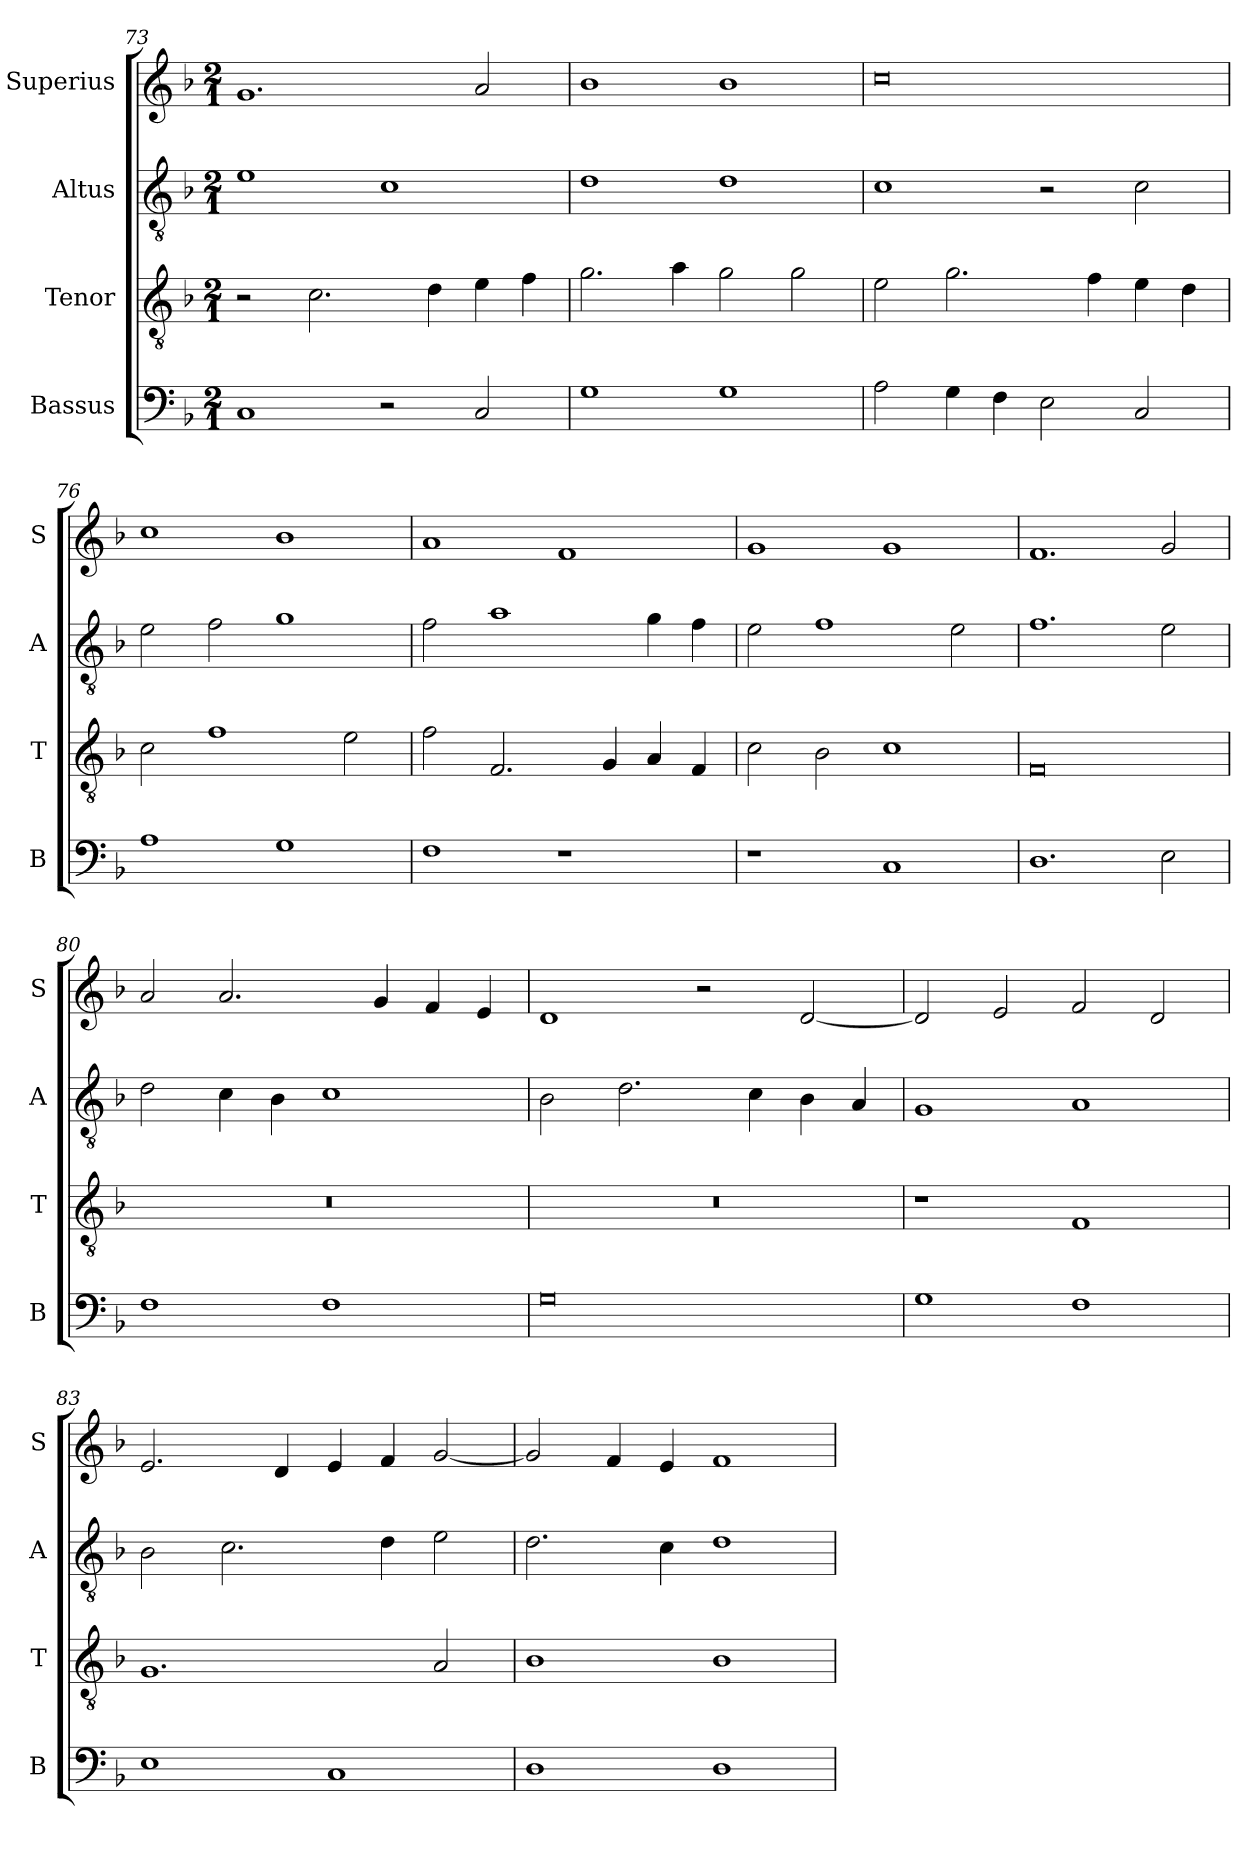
**kern	**kern	**kern	**kern
*part4	*part3	*part2	*part1
*staff4	*staff3	*staff2	*staff1
*I"Bassus	*I"Tenor	*I"Altus	*I"Superius
*I'B	*I'T	*I'A	*I'S
*clefF4	*clefGv2	*clefGv2	*clefG2
*k[b-]	*k[b-]	*k[b-]	*k[b-]
*M2/1	*M2/1	*M2/1	*M2/1
=73	=73	=73	=73
1C	2r	1e	1.g
.	2.c	.	.
2r	.	1c	.
.	4d	.	.
2C	4e	.	2a
.	4f	.	.
=74	=74	=74	=74
1G	2.g	1d	1b-
.	4a	.	.
1G	2g	1d	1b-
.	2g	.	.
!!LO:PB:g=z
=75	=75	=75	=75
2A	2e	1c	0cc
4G	2.g	.	.
4F	.	.	.
2E	.	2r	.
.	4f	.	.
2C	4e	2c	.
.	4d	.	.
=76	=76	=76	=76
1A	2c	2e	1cc
.	1f	2f	.
1G	.	1g	1b-
.	2e	.	.
=77	=77	=77	=77
1F	2f	2f	1a
.	2.F	1a	.
1r	.	.	1f
.	4G	.	.
.	4A	4g	.
.	4F	4f	.
=78	=78	=78	=78
1r	2c	2e	1g
.	2B-	1f	.
1C	1c	.	1g
.	.	2e	.
=79	=79	=79	=79
1.D	0F	1.f	1.f
2E	.	2e	2g
!!LO:LB:g=z
=80	=80	=80	=80
1F	0r	2d	2a
.	.	4c	2.a
.	.	4B-	.
1F	.	1c	.
.	.	.	4g
.	.	.	4f
.	.	.	4e
=81	=81	=81	=81
0G	0r	2B-	1d
.	.	2.d	.
.	.	.	2r
.	.	4c	.
.	.	4B-	[2d
.	.	4A	.
=82	=82	=82	=82
1G	1r	1G	2d]
.	.	.	2e
1F	1F	1A	2f
.	.	.	2d
=83	=83	=83	=83
1E	1.G	2B-	2.e
.	.	2.c	.
.	.	.	4d
1C	.	.	4e
.	.	4d	4f
.	2A	2e	[2g
!!LO:LB:g=z
=84	=84	=84	=84
1D	1B-	2.d	2g]
.	.	.	4f
.	.	4c	4e
1D	1B-	1d	1f
=	=	=	=
*-	*-	*-	*-
